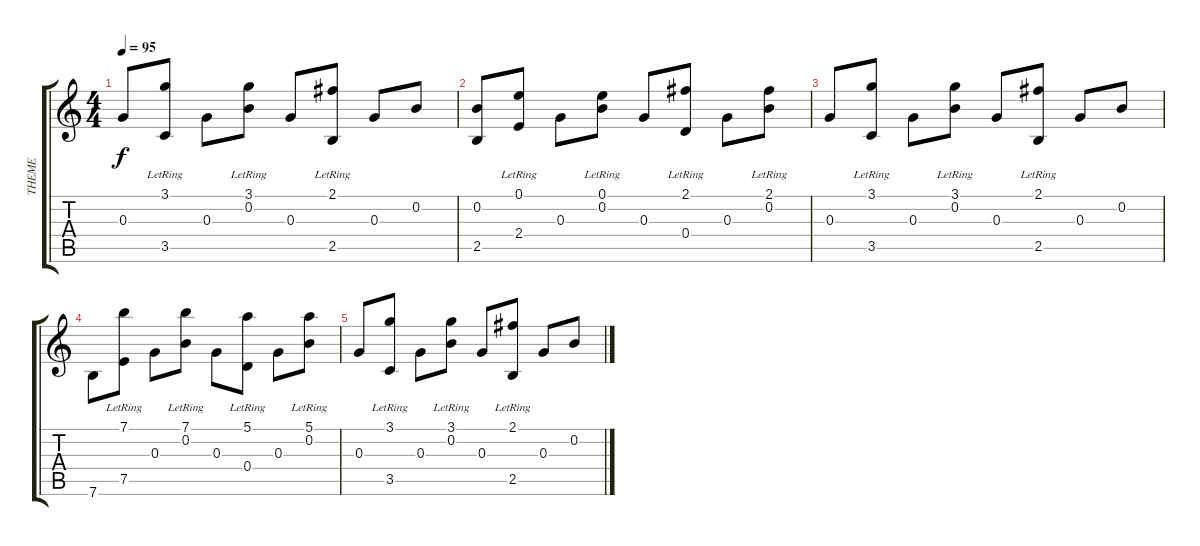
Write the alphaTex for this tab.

\track ("THEME" "THEME") {instrument acousticguitarsteel}
\staff {score tabs}
\tuning (E4 B3 G3 D3 A2 E2) {hide}
\ts (4 4)
\tempo 95
\clef g2
\ks c
0.3.8{dy f} (3.1{lr} 3.5).8 0.3.8 (3.1{lr} 0.2).8 0.3.8 (2.1{lr} 2.5).8 0.3.8 0.2.8 |
(0.2 2.5).8 (0.1{lr} 2.4).8 0.3.8 (0.1{lr} 0.2).8 0.3.8 (2.1{lr} 0.4).8 0.3.8 (2.1{lr} 0.2).8 |
0.3.8 (3.1{lr} 3.5).8 0.3.8 (3.1{lr} 0.2).8 0.3.8 (2.1{lr} 2.5).8 0.3.8 0.2.8 |
7.6.8 (7.1{lr} 7.5).8{volume 15} 0.3.8{volume 13} (7.1{lr} 0.2).8{volume 11} 0.3.8{volume 9} (5.1{lr} 0.4).8{volume 7} 0.3.8{volume 6} (5.1{lr} 0.2).8{volume 5} |
0.3.8{volume 4} (3.1{lr} 3.5).8{volume 3} 0.3.8{volume 2} (3.1{lr} 0.2).8{volume 1} 0.3.8{volume 1} (2.1{lr} 2.5).8{volume 0} 0.3.8{volume 0} 0.2.8{volume 0}
